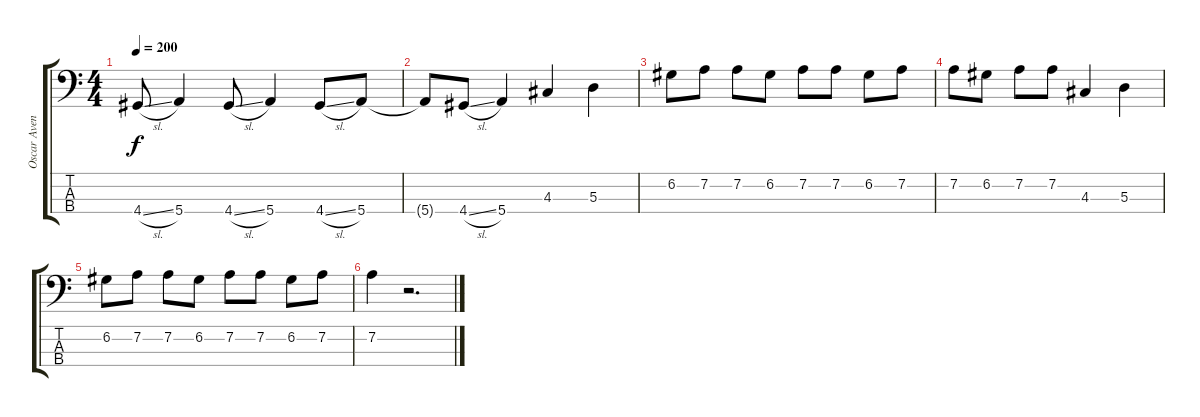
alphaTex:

\track ("Oscar Avendaño - Bajo" "Oscar Aven") {instrument fretlessbass}
\staff {score tabs}
\tuning (G2 D2 A1 E1) {hide}
\ts (4 4)
\tempo 200
\clef f4
\ks c
4.4{sl}.8{dy f} 5.4.4 4.4{sl}.8 5.4.4 4.4{sl}.8 5.4.8 |
5.4{t}.8 4.4{sl}.8 5.4.4 4.3.4 5.3.4 |
6.2.8 7.2.8 7.2.8 6.2.8 7.2.8 7.2.8 6.2.8 7.2.8 |
7.2.8 6.2.8 7.2.8 7.2.8 4.3.4 5.3.4 |
6.2.8 7.2.8 7.2.8 6.2.8 7.2.8 7.2.8 6.2.8 7.2.8 |
7.2.4 r.2{d}
